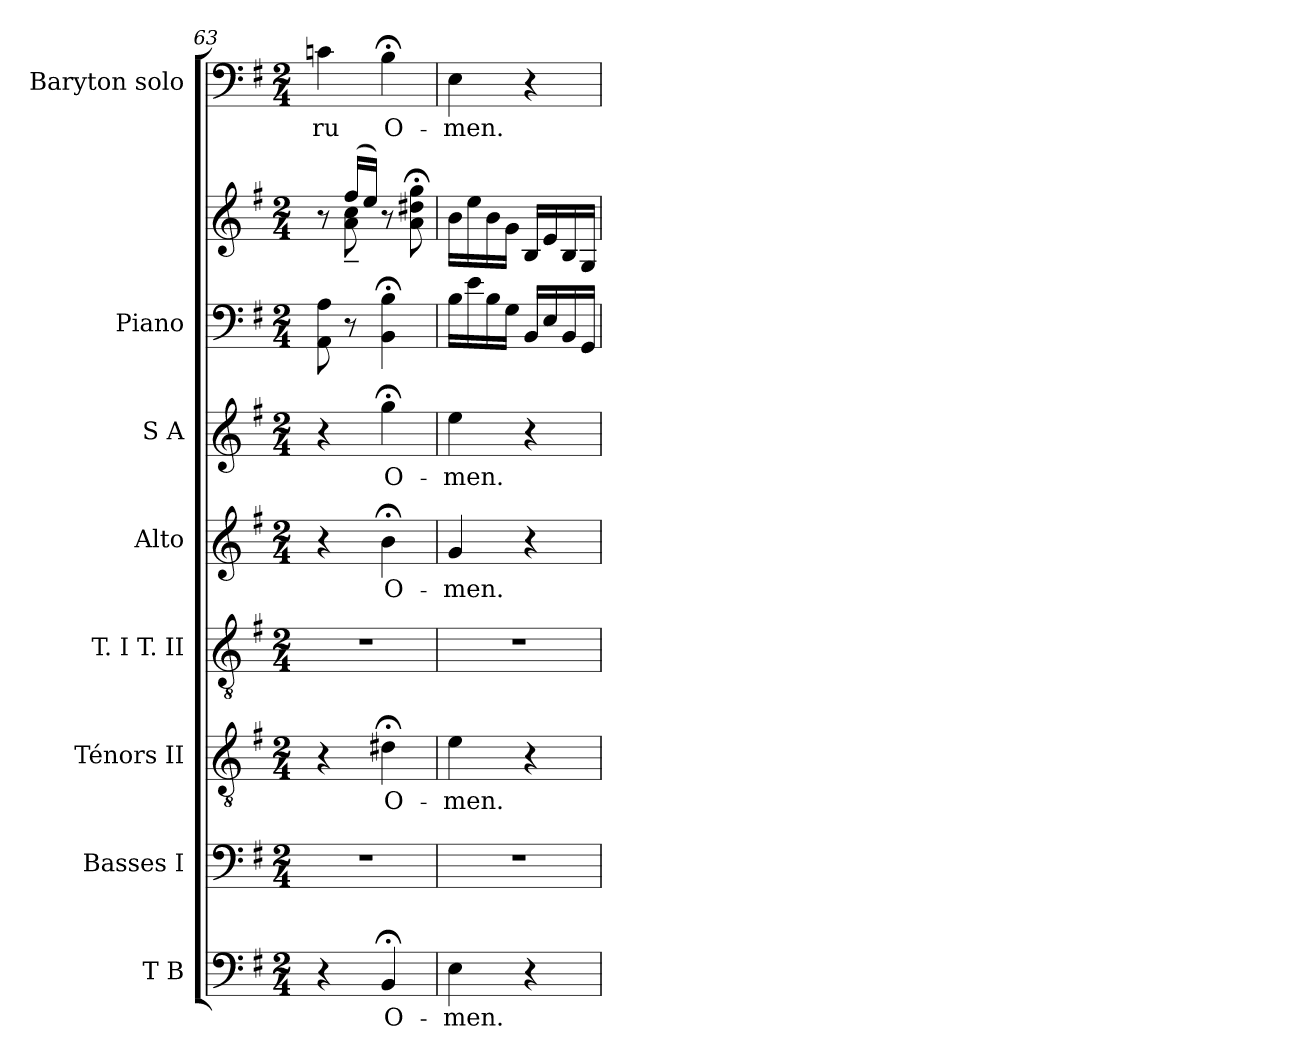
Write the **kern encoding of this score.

**kern	**text	**kern	**kern	**text	**kern	**kern	**text	**kern	**text	**kern	**kern	**kern	**text
*part8	*part8	*part7	*part6	*part6	*part5	*part4	*part4	*part3	*part3	*part2	*part2	*part1	*part1
*staff9	*staff9	*staff8	*staff7	*staff7	*staff6	*staff5	*staff5	*staff4	*staff4	*staff3	*staff2	*staff1	*staff1
*I"T B	*	*I"Basses I	*I"Ténors II	*	*I"T. I T. II	*I"Alto	*	*I"S A	*	*I"Piano	*	*I"Baryton solo	*
*I'B. 2	*	*I'B. 1	*I'T. 2	*	*I'T. 1	*I'A.	*	*I'S.	*	*I'P.	*	*I'Bar.	*
*clefF4	*	*clefF4	*clefGv2	*	*clefGv2	*clefG2	*	*clefG2	*	*clefF4	*clefG2	*clefF4	*
*	*	*	*ITrd7c12	*	*ITrd7c12	*	*	*	*	*	*	*	*
*k[f#]	*	*k[f#]	*k[f#]	*	*k[f#]	*k[f#]	*	*k[f#]	*	*k[f#]	*k[f#]	*k[f#]	*
*e:	*	*e:	*e:	*	*e:	*e:	*	*e:	*	*e:	*e:	*e:	*
*M2/4	*	*M2/4	*M2/4	*	*M2/4	*M2/4	*	*M2/4	*	*M2/4	*M2/4	*M2/4	*
=63	=63	=63	=63	=63	=63	=63	=63	=63	=63	=63	=63	=63	=63
!	!	!LO:N:vis=1	!	!	!LO:N:vis=1	!	!	!	!	!	!	!	!
*	*	*	*	*	*	*	*	*	*	*	*^	*	*
!	!	!	!	!	!	!	!	!	!	!	!	!	!	!LO:LY:b:color=#000000
4r	.	2r	4r	.	2r	4r	.	4r	.	8AAi\ 8Ai	8r	8ryy	4cni\	-ru
.	.	.	.	.	.	.	.	.	.	8r	(16ff#i/LL	8ai\~ 8cci~	.	.
.	.	.	.	.	.	.	.	.	.	.	16eei/JJ)	.	.	.
!	!LO:LY:b:color=#000000	!	!	!	!	!	!	!	!	!	!	!	!	!
!	!	!	!	!LO:LY:b:color=#000000	!	!	!	!	!	!	!	!	!	!
!	!	!	!	!	!	!	!LO:LY:b:color=#000000	!	!	!	!	!	!	!
!	!	!	!	!	!	!	!	!	!LO:LY:b:color=#000000	!	!	!	!	!
!	!	!	!	!	!	!	!	!	!	!	!	!	!	!LO:LY:b:color=#000000
4BB;i/	O-	.	4D#X;i\	O-	.	4b;i\	O-	4gg;i\	O-	4BBi\; 4Bi;	8r	4ryy	4B;i\	O-
.	.	.	.	.	.	.	.	.	.	.	8ai\; 8dd#Xi; 8ggi;	.	.	.
*	*	*	*	*	*	*	*	*	*	*	*v	*v	*	*
=64	=64	=64	=64	=64	=64	=64	=64	=64	=64	=64	=64	=64	=64
!	!LO:LY:b:color=#000000	!LO:N:vis=1	!	!	!	!	!	!	!	!	!	!	!
!	!	!	!	!LO:LY:b:color=#000000	!LO:N:vis=1	!	!	!	!	!	!	!	!
!	!	!	!	!	!	!	!LO:LY:b:color=#000000	!	!	!	!	!	!
!	!	!	!	!	!	!	!	!	!LO:LY:b:color=#000000	!	!	!	!
!	!	!	!	!	!	!	!	!	!	!	!	!	!LO:LY:b:color=#000000
4Ei\	-men.	2r	4Ei\	-men.	2r	4gi/	-men.	4eei\	-men.	16Bi\LL	16bi\LL	4Ei\	-men.
.	.	.	.	.	.	.	.	.	.	16ei\	16eei\	.	.
.	.	.	.	.	.	.	.	.	.	16Bi\	16bi\	.	.
.	.	.	.	.	.	.	.	.	.	16Gi\JJ	16gi\JJ	.	.
4r	.	.	4r	.	.	4r	.	4r	.	16BBi/LL	16Bi/LL	4r	.
.	.	.	.	.	.	.	.	.	.	16Ei/	16ei/	.	.
.	.	.	.	.	.	.	.	.	.	16BBi/	16Bi/	.	.
.	.	.	.	.	.	.	.	.	.	16GGi/JJ	16Gi/JJ	.	.
=	=	=	=	=	=	=	=	=	=	=	=	=	=
*-	*-	*-	*-	*-	*-	*-	*-	*-	*-	*-	*-	*-	*-
